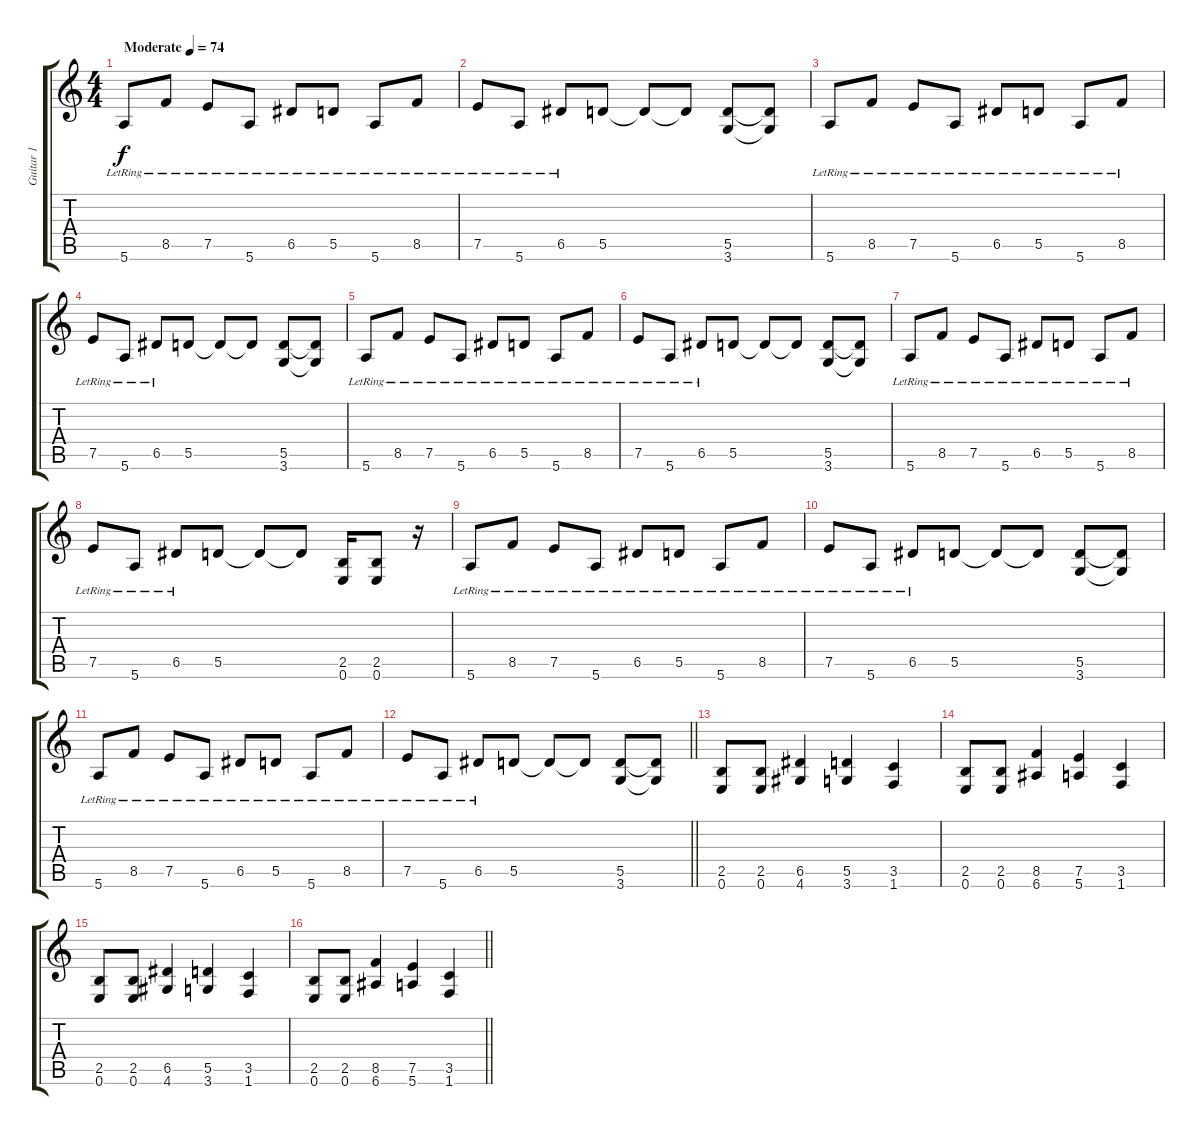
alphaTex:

\track ("Guitar 1" "Guitar 1") {instrument distortionguitar}
\staff {score tabs}
\tuning (E4 B3 G3 D3 A2 E2) {hide}
\ts (4 4)
\tempo (74 "Moderate")
\clef g2
\ks c
5.6{lr}.8{dy f volume 1 instrument distortionguitar} 8.5{lr}.8{volume 2} 7.5{lr}.8{volume 4} 5.6{lr}.8{volume 6} 6.5{lr}.8{volume 8} 5.5{lr}.8{volume 10} 5.6{lr}.8{volume 12} 8.5{lr}.8{volume 14} |
7.5{lr}.8 5.6{lr}.8 6.5{lr}.8 5.5.8 5.5{t}.8 5.5{t}.8 (5.5 3.6).8 (5.5{t} 3.6{t}).8 |
5.6{lr}.8 8.5{lr}.8 7.5{lr}.8 5.6{lr}.8 6.5{lr}.8 5.5{lr}.8 5.6{lr}.8 8.5{lr}.8 |
7.5{lr}.8 5.6{lr}.8 6.5{lr}.8 5.5.8 5.5{t}.8 5.5{t}.8 (5.5 3.6).8 (5.5{t} 3.6{t}).8 |
5.6{lr}.8 8.5{lr}.8 7.5{lr}.8 5.6{lr}.8 6.5{lr}.8 5.5{lr}.8 5.6{lr}.8 8.5{lr}.8 |
7.5{lr}.8 5.6{lr}.8 6.5{lr}.8 5.5.8 5.5{t}.8 5.5{t}.8 (5.5 3.6).8 (5.5{t} 3.6{t}).8 |
5.6{lr}.8 8.5{lr}.8 7.5{lr}.8 5.6{lr}.8 6.5{lr}.8 5.5{lr}.8 5.6{lr}.8 8.5{lr}.8 |
7.5{lr}.8 5.6{lr}.8 6.5{lr}.8 5.5.8 5.5{t}.8 5.5{t}.8 (2.5 0.6).16 (2.5 0.6).8 r.16 |
5.6{lr}.8 8.5{lr}.8 7.5{lr}.8 5.6{lr}.8 6.5{lr}.8 5.5{lr}.8 5.6{lr}.8 8.5{lr}.8 |
7.5{lr}.8 5.6{lr}.8 6.5{lr}.8 5.5.8 5.5{t}.8 5.5{t}.8 (5.5 3.6).8 (5.5{t} 3.6{t}).8 |
5.6{lr}.8 8.5{lr}.8 7.5{lr}.8 5.6{lr}.8 6.5{lr}.8 5.5{lr}.8 5.6{lr}.8 8.5{lr}.8 |
\barLineRight lightlight
7.5{lr}.8 5.6{lr}.8 6.5{lr}.8 5.5.8 5.5{t}.8 5.5{t}.8 (5.5 3.6).8 (5.5{t} 3.6{t}).8 |
(2.5 0.6).8 (2.5 0.6).8 (6.5 4.6).4 (5.5 3.6).4 (3.5 1.6).4 |
(2.5 0.6).8 (2.5 0.6).8 (8.5 6.6).4 (7.5 5.6).4 (3.5 1.6).4 |
(2.5 0.6).8 (2.5 0.6).8 (6.5 4.6).4 (5.5 3.6).4 (3.5 1.6).4 |
\barLineRight lightlight
(2.5 0.6).8 (2.5 0.6).8 (8.5 6.6).4 (7.5 5.6).4 (3.5 1.6).4
